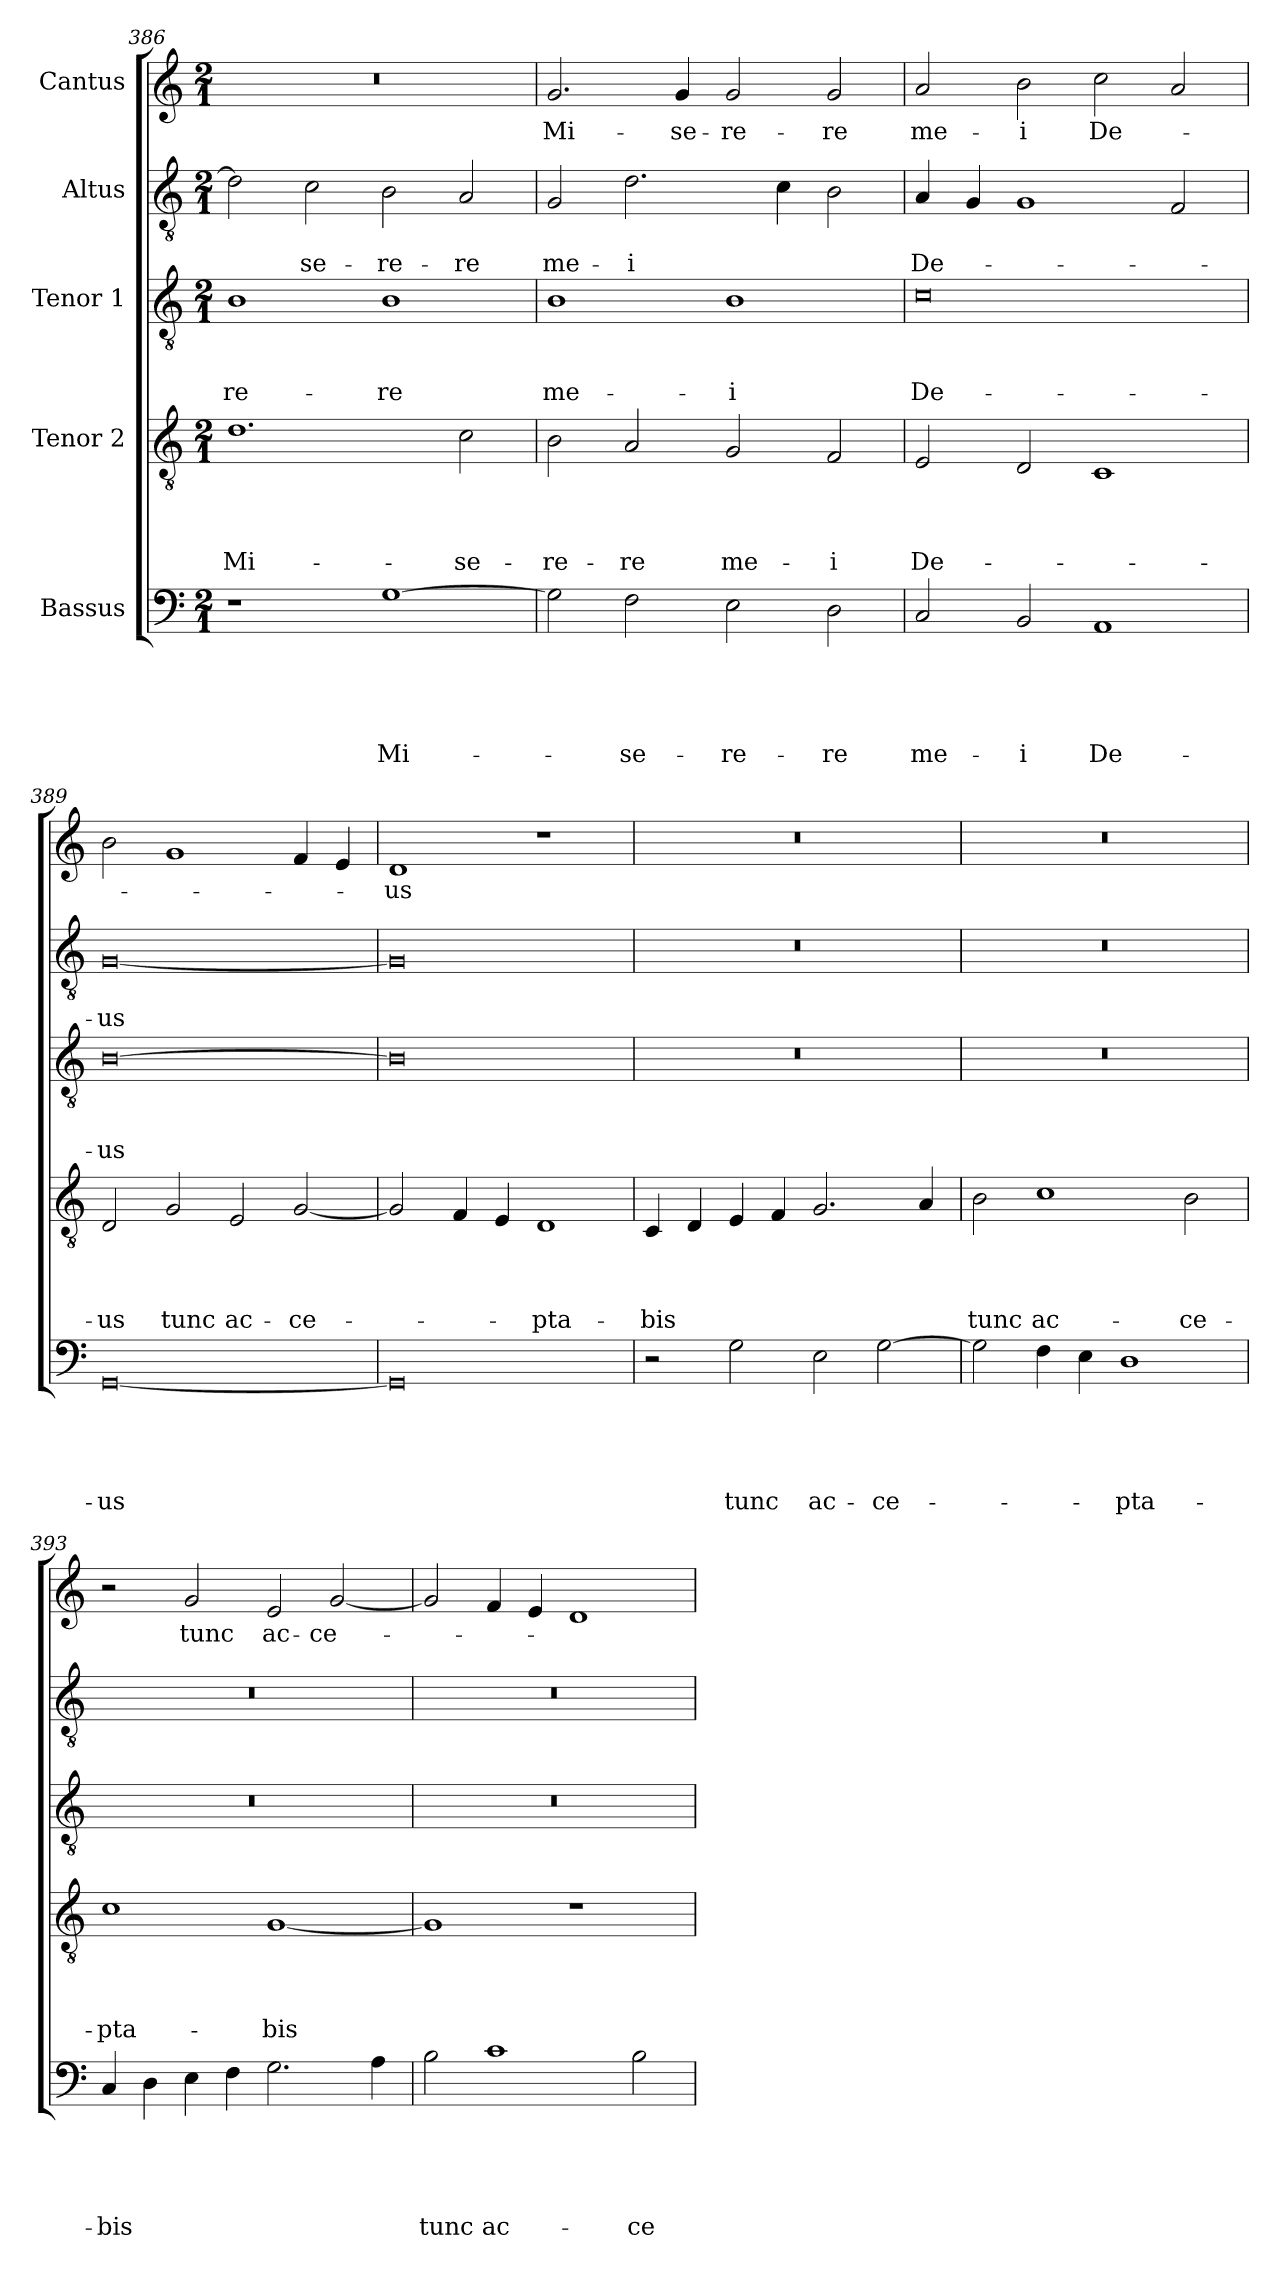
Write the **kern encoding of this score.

**kern	**text	**text	**text	**text	**text	**kern	**text	**text	**text	**text	**kern	**text	**text	**text	**kern	**text	**text	**kern	**text
*part5	*part5	*part5	*part5	*part5	*part5	*part4	*part4	*part4	*part4	*part4	*part3	*part3	*part3	*part3	*part2	*part2	*part2	*part1	*part1
*staff5	*staff5	*staff5	*staff5	*staff5	*staff5	*staff4	*staff4	*staff4	*staff4	*staff4	*staff3	*staff3	*staff3	*staff3	*staff2	*staff2	*staff2	*staff1	*staff1
*I"Bassus	*	*	*	*	*	*I"Tenor 2	*	*	*	*	*I"Tenor 1	*	*	*	*I"Altus	*	*	*I"Cantus	*
*clefF4	*	*	*	*	*	*clefGv2	*	*	*	*	*clefGv2	*	*	*	*clefGv2	*	*	*clefG2	*
*k[]	*	*	*	*	*	*k[]	*	*	*	*	*k[]	*	*	*	*k[]	*	*	*k[]	*
*C:	*	*	*	*	*	*C:	*	*	*	*	*C:	*	*	*	*C:	*	*	*C:	*
*M2/1	*	*	*	*	*	*M2/1	*	*	*	*	*M2/1	*	*	*	*M2/1	*	*	*M2/1	*
=386	=386	=386	=386	=386	=386	=386	=386	=386	=386	=386	=386	=386	=386	=386	=386	=386	=386	=386	=386
!	!	!	!	!	!	!	!	!	!	!LO:LY:b	!	!	!	!LO:LY:b	!	!	!	!	!
1r	.	.	.	.	.	1.d	.	.	.	Mi-	1B	.	.	-re-	2d\]	.	.	0r	.
!	!	!	!	!	!	!	!	!	!	!	!	!	!	!	!	!	!LO:LY:b	!	!
.	.	.	.	.	.	.	.	.	.	.	.	.	.	.	2c\	.	-se-	.	.
!	!	!	!	!	!LO:LY:b	!	!	!	!	!	!	!	!	!LO:LY:b	!	!	!LO:LY:b	!	!
[1G	.	.	.	.	Mi-	.	.	.	.	.	1B	.	.	-re	2B\	.	-re-	.	.
!	!	!	!	!	!	!	!	!	!	!LO:LY:b	!	!	!	!	!	!	!LO:LY:b	!	!
.	.	.	.	.	.	2c\	.	.	.	-se-	.	.	.	.	2A/	.	-re	.	.
=387	=387	=387	=387	=387	=387	=387	=387	=387	=387	=387	=387	=387	=387	=387	=387	=387	=387	=387	=387
!	!	!	!	!	!	!	!	!	!	!LO:LY:b	!	!	!	!LO:LY:b	!	!	!LO:LY:b	!	!LO:LY:b
2G\]	.	.	.	.	.	2B\	.	.	.	-re-	1B	.	.	me-	2G/	.	me-	2.g/	Mi-
!	!	!	!	!	!LO:LY:b	!	!	!	!	!LO:LY:b	!	!	!	!	!	!	!LO:LY:b	!	!
2F\	.	.	.	.	-se-	2A/	.	.	.	-re	.	.	.	.	2.d\	.	-i	.	.
!	!	!	!	!	!	!	!	!	!	!	!	!	!	!	!	!	!	!	!LO:LY:b
.	.	.	.	.	.	.	.	.	.	.	.	.	.	.	.	.	.	4g/	-se-
!	!	!	!	!	!LO:LY:b	!	!	!	!	!LO:LY:b	!	!	!	!LO:LY:b	!	!	!	!	!LO:LY:b
2E\	.	.	.	.	-re-	2G/	.	.	.	me-	1B	.	.	-i	.	.	.	2g/	-re-
.	.	.	.	.	.	.	.	.	.	.	.	.	.	.	4c\	.	.	.	.
!	!	!	!	!	!LO:LY:b	!	!	!	!	!LO:LY:b	!	!	!	!	!	!	!	!	!LO:LY:b
2D\	.	.	.	.	-re	2F/	.	.	.	-i	.	.	.	.	2B\	.	.	2g/	-re
=388	=388	=388	=388	=388	=388	=388	=388	=388	=388	=388	=388	=388	=388	=388	=388	=388	=388	=388	=388
!	!	!	!	!	!LO:LY:b	!	!	!	!	!LO:LY:b	!	!	!	!LO:LY:b	!	!	!LO:LY:b	!	!LO:LY:b
2C/	.	.	.	.	me-	2E/	.	.	.	De-	0c	.	.	De-	4A/	.	De-	2a/	me-
.	.	.	.	.	.	.	.	.	.	.	.	.	.	.	4G/	.	.	.	.
!	!	!	!	!	!LO:LY:b	!	!	!	!	!	!	!	!	!	!	!	!	!	!LO:LY:b
2BB/	.	.	.	.	-i	2D/	.	.	.	.	.	.	.	.	1G	.	.	2b\	-i
!	!	!	!	!	!LO:LY:b	!	!	!	!	!	!	!	!	!	!	!	!	!	!LO:LY:b
1AA	.	.	.	.	De-	1C	.	.	.	.	.	.	.	.	.	.	.	2cc\	De-
.	.	.	.	.	.	.	.	.	.	.	.	.	.	.	2F/	.	.	2a/	.
=389	=389	=389	=389	=389	=389	=389	=389	=389	=389	=389	=389	=389	=389	=389	=389	=389	=389	=389	=389
!	!	!	!	!	!LO:LY:b	!	!	!	!	!LO:LY:b	!	!	!	!LO:LY:b	!	!	!LO:LY:b	!	!
[0GG	.	.	.	.	-us	2D/	.	.	.	-us	[0B	.	.	-us	[0G	.	-us	2b\	.
!	!	!	!	!	!	!	!	!	!	!LO:LY:b	!	!	!	!	!	!	!	!	!
.	.	.	.	.	.	2G/	.	.	.	tunc	.	.	.	.	.	.	.	1g	.
!	!	!	!	!	!	!	!	!	!	!LO:LY:b	!	!	!	!	!	!	!	!	!
.	.	.	.	.	.	2E/	.	.	.	ac-	.	.	.	.	.	.	.	.	.
!	!	!	!	!	!	!	!	!	!	!LO:LY:b	!	!	!	!	!	!	!	!	!
.	.	.	.	.	.	[2G/	.	.	.	-ce-	.	.	.	.	.	.	.	4f/	.
.	.	.	.	.	.	.	.	.	.	.	.	.	.	.	.	.	.	4e/	.
!!LO:LB:g=z
=390	=390	=390	=390	=390	=390	=390	=390	=390	=390	=390	=390	=390	=390	=390	=390	=390	=390	=390	=390
!	!	!	!	!	!	!	!	!	!	!	!	!	!	!	!	!	!	!	!LO:LY:b
0GG]	.	.	.	.	.	2G/]	.	.	.	.	0B]	.	.	.	0G]	.	.	1d	-us
.	.	.	.	.	.	4F/	.	.	.	.	.	.	.	.	.	.	.	.	.
.	.	.	.	.	.	4E/	.	.	.	.	.	.	.	.	.	.	.	.	.
!	!	!	!	!	!	!	!	!	!	!LO:LY:b	!	!	!	!	!	!	!	!	!
.	.	.	.	.	.	1D	.	.	.	-pta-	.	.	.	.	.	.	.	1r	.
=391	=391	=391	=391	=391	=391	=391	=391	=391	=391	=391	=391	=391	=391	=391	=391	=391	=391	=391	=391
!	!	!	!	!	!	!	!	!	!	!LO:LY:b	!	!	!	!	!	!	!	!	!
2r	.	.	.	.	.	4C/	.	.	.	-bis	0r	.	.	.	0r	.	.	0r	.
.	.	.	.	.	.	4D/	.	.	.	.	.	.	.	.	.	.	.	.	.
!	!	!	!	!	!LO:LY:b	!	!	!	!	!	!	!	!	!	!	!	!	!	!
2G\	.	.	.	.	tunc	4E/	.	.	.	.	.	.	.	.	.	.	.	.	.
.	.	.	.	.	.	4F/	.	.	.	.	.	.	.	.	.	.	.	.	.
!	!	!	!	!	!LO:LY:b	!	!	!	!	!	!	!	!	!	!	!	!	!	!
2E\	.	.	.	.	ac-	2.G/	.	.	.	.	.	.	.	.	.	.	.	.	.
!	!	!	!	!	!LO:LY:b	!	!	!	!	!	!	!	!	!	!	!	!	!	!
[2G\	.	.	.	.	-ce-	.	.	.	.	.	.	.	.	.	.	.	.	.	.
.	.	.	.	.	.	4A/	.	.	.	.	.	.	.	.	.	.	.	.	.
=392	=392	=392	=392	=392	=392	=392	=392	=392	=392	=392	=392	=392	=392	=392	=392	=392	=392	=392	=392
!	!	!	!	!	!	!	!	!	!	!LO:LY:b	!	!	!	!	!	!	!	!	!
2G\]	.	.	.	.	.	2B\	.	.	.	tunc	0r	.	.	.	0r	.	.	0r	.
!	!	!	!	!	!	!	!	!	!	!LO:LY:b	!	!	!	!	!	!	!	!	!
4F\	.	.	.	.	.	1c	.	.	.	ac-	.	.	.	.	.	.	.	.	.
4E\	.	.	.	.	.	.	.	.	.	.	.	.	.	.	.	.	.	.	.
!	!	!	!	!	!LO:LY:b	!	!	!	!	!	!	!	!	!	!	!	!	!	!
1D	.	.	.	.	-pta-	.	.	.	.	.	.	.	.	.	.	.	.	.	.
!	!	!	!	!	!	!	!	!	!	!LO:LY:b	!	!	!	!	!	!	!	!	!
.	.	.	.	.	.	2B\	.	.	.	-ce-	.	.	.	.	.	.	.	.	.
=393	=393	=393	=393	=393	=393	=393	=393	=393	=393	=393	=393	=393	=393	=393	=393	=393	=393	=393	=393
!	!	!	!	!	!LO:LY:b	!	!	!	!	!LO:LY:b	!	!	!	!	!	!	!	!	!
4C/	.	.	.	.	-bis	1c	.	.	.	-pta-	0r	.	.	.	0r	.	.	2r	.
4D\	.	.	.	.	.	.	.	.	.	.	.	.	.	.	.	.	.	.	.
!	!	!	!	!	!	!	!	!	!	!	!	!	!	!	!	!	!	!	!LO:LY:b
4E\	.	.	.	.	.	.	.	.	.	.	.	.	.	.	.	.	.	2g/	tunc
4F\	.	.	.	.	.	.	.	.	.	.	.	.	.	.	.	.	.	.	.
!	!	!	!	!	!	!	!	!	!	!LO:LY:b	!	!	!	!	!	!	!	!	!LO:LY:b
2.G\	.	.	.	.	.	[1G	.	.	.	-bis	.	.	.	.	.	.	.	2e/	ac-
!	!	!	!	!	!	!	!	!	!	!	!	!	!	!	!	!	!	!	!LO:LY:b
.	.	.	.	.	.	.	.	.	.	.	.	.	.	.	.	.	.	[2g/	-ce-
4A\	.	.	.	.	.	.	.	.	.	.	.	.	.	.	.	.	.	.	.
=394	=394	=394	=394	=394	=394	=394	=394	=394	=394	=394	=394	=394	=394	=394	=394	=394	=394	=394	=394
!	!	!	!	!	!LO:LY:b	!	!	!	!	!	!	!	!	!	!	!	!	!	!
2B\	.	.	.	.	tunc	1G]	.	.	.	.	0r	.	.	.	0r	.	.	2g/]	.
!	!	!	!	!	!LO:LY:b	!	!	!	!	!	!	!	!	!	!	!	!	!	!
1c	.	.	.	.	ac-	.	.	.	.	.	.	.	.	.	.	.	.	4f/	.
.	.	.	.	.	.	.	.	.	.	.	.	.	.	.	.	.	.	4e/	.
.	.	.	.	.	.	1r	.	.	.	.	.	.	.	.	.	.	.	1d	.
!	!	!	!	!	!LO:LY:b	!	!	!	!	!	!	!	!	!	!	!	!	!	!
2B\	.	.	.	.	-ce-	.	.	.	.	.	.	.	.	.	.	.	.	.	.
=	=	=	=	=	=	=	=	=	=	=	=	=	=	=	=	=	=	=	=
*-	*-	*-	*-	*-	*-	*-	*-	*-	*-	*-	*-	*-	*-	*-	*-	*-	*-	*-	*-
